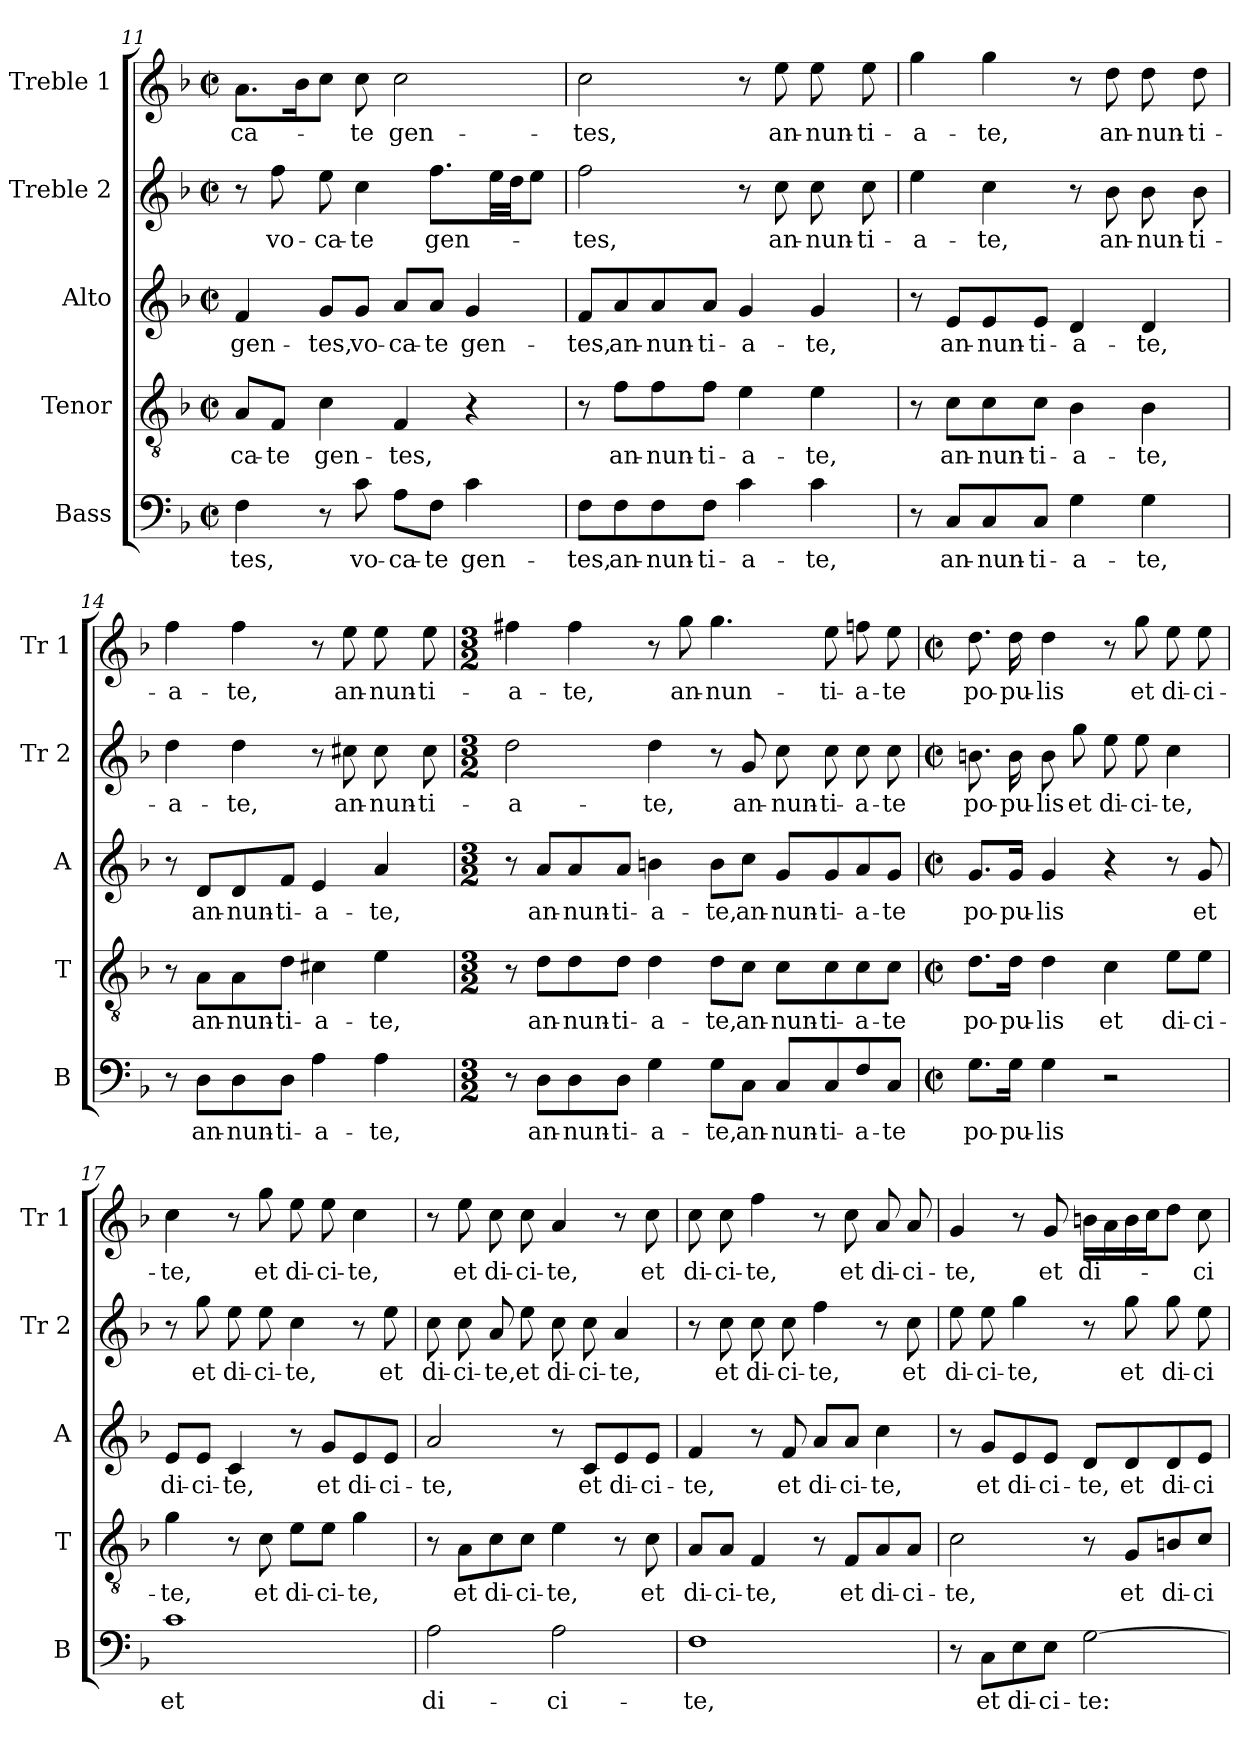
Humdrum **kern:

**kern	**text	**kern	**text	**kern	**text	**kern	**text	**kern	**text
*part5	*part5	*part4	*part4	*part3	*part3	*part2	*part2	*part1	*part1
*staff5	*staff5	*staff4	*staff4	*staff3	*staff3	*staff2	*staff2	*staff1	*staff1
*I"Bass	*	*I"Tenor	*	*I"Alto	*	*I"Treble 2	*	*I"Treble 1	*
*I'B	*	*I'T	*	*I'A	*	*I'Tr 2	*	*I'Tr 1	*
!!LO:PB:g=z
*clefF4	*	*clefGv2	*	*clefG2	*	*clefG2	*	*clefG2	*
*k[b-]	*	*k[b-]	*	*k[b-]	*	*k[b-]	*	*k[b-]	*
*F:	*	*F:	*	*F:	*	*F:	*	*F:	*
*M2/2	*	*M2/2	*	*M2/2	*	*M2/2	*	*M2/2	*
*met(c|)	*	*met(c|)	*	*met(c|)	*	*met(c|)	*	*met(c|)	*
=11	=11	=11	=11	=11	=11	=11	=11	=11	=11
!	!LO:LY:b	!	!LO:LY:b	!	!LO:LY:b	!	!	!	!LO:LY:b
4F\	-tes,	8A/L	-ca-	4f/	gen-	8r	.	8.a\L	-ca-
!	!	!	!LO:LY:b	!	!	!	!LO:LY:b	!	!
.	.	8F/J	-te	.	.	8ff\	vo-	.	.
.	.	.	.	.	.	.	.	16b-\k	.
!	!	!	!LO:LY:b	!	!LO:LY:b	!	!LO:LY:b	!	!
8r	.	4c\	gen-	8g/L	-tes,	8ee\	-ca-	8cc\J	.
!	!LO:LY:b	!	!	!	!LO:LY:b	!	!LO:LY:b	!	!LO:LY:b
8c\	vo-	.	.	8g/J	vo-	4cc\	-te	8cc\	-te
!	!LO:LY:b	!	!LO:LY:b	!	!LO:LY:b	!	!	!	!LO:LY:b
8A\L	-ca-	4F/	-tes,	8a/L	-ca-	.	.	2cc\	gen-
!	!LO:LY:b	!	!	!	!LO:LY:b	!	!LO:LY:b	!	!
8F\J	-te	.	.	8a/J	-te	8.ff\L	gen-	.	.
!	!LO:LY:b	!	!	!	!LO:LY:b	!	!	!	!
4c\	gen-	4r	.	4g/	gen-	.	.	.	.
.	.	.	.	.	.	32ee\LL	.	.	.
.	.	.	.	.	.	32dd\JJ	.	.	.
.	.	.	.	.	.	8ee\J	.	.	.
=12	=12	=12	=12	=12	=12	=12	=12	=12	=12
!	!LO:LY:b	!	!	!	!LO:LY:b	!	!LO:LY:b	!	!LO:LY:b
8F\L	-tes,	8r	.	8f/L	-tes,	2ff\	-tes,	2cc\	-tes,
!	!LO:LY:b	!	!LO:LY:b	!	!LO:LY:b	!	!	!	!
8F\	an-	8f\L	an-	8a/	an-	.	.	.	.
!	!LO:LY:b	!	!LO:LY:b	!	!LO:LY:b	!	!	!	!
8F\	-nun-	8f\	-nun-	8a/	-nun-	.	.	.	.
!	!LO:LY:b	!	!LO:LY:b	!	!LO:LY:b	!	!	!	!
8F\J	-ti-	8f\J	-ti-	8a/J	-ti-	.	.	.	.
!	!LO:LY:b	!	!LO:LY:b	!	!LO:LY:b	!	!	!	!
4c\	-a-	4e\	-a-	4g/	-a-	8r	.	8r	.
!	!	!	!	!	!	!	!LO:LY:b	!	!LO:LY:b
.	.	.	.	.	.	8cc\	an-	8ee\	an-
!	!LO:LY:b	!	!LO:LY:b	!	!LO:LY:b	!	!LO:LY:b	!	!LO:LY:b
4c\	-te,	4e\	-te,	4g/	-te,	8cc\	-nun-	8ee\	-nun-
!	!	!	!	!	!	!	!LO:LY:b	!	!LO:LY:b
.	.	.	.	.	.	8cc\	-ti-	8ee\	-ti-
=13	=13	=13	=13	=13	=13	=13	=13	=13	=13
!	!	!	!	!	!	!	!LO:LY:b	!	!LO:LY:b
8r	.	8r	.	8r	.	4ee\	-a-	4gg\	-a-
!	!LO:LY:b	!	!LO:LY:b	!	!LO:LY:b	!	!	!	!
8C/L	an-	8c\L	an-	8e/L	an-	.	.	.	.
!	!LO:LY:b	!	!LO:LY:b	!	!LO:LY:b	!	!LO:LY:b	!	!LO:LY:b
8C/	-nun-	8c\	-nun-	8e/	-nun-	4cc\	-te,	4gg\	-te,
!	!LO:LY:b	!	!LO:LY:b	!	!LO:LY:b	!	!	!	!
8C/J	-ti-	8c\J	-ti-	8e/J	-ti-	.	.	.	.
!	!LO:LY:b	!	!LO:LY:b	!	!LO:LY:b	!	!	!	!
4G\	-a-	4B-\	-a-	4d/	-a-	8r	.	8r	.
!	!	!	!	!	!	!	!LO:LY:b	!	!LO:LY:b
.	.	.	.	.	.	8b-\	an-	8dd\	an-
!	!LO:LY:b	!	!LO:LY:b	!	!LO:LY:b	!	!LO:LY:b	!	!LO:LY:b
4G\	-te,	4B-\	-te,	4d/	-te,	8b-\	-nun-	8dd\	-nun-
!	!	!	!	!	!	!	!LO:LY:b	!	!LO:LY:b
.	.	.	.	.	.	8b-\	-ti-	8dd\	-ti-
=14	=14	=14	=14	=14	=14	=14	=14	=14	=14
!	!	!	!	!	!	!	!LO:LY:b	!	!LO:LY:b
8r	.	8r	.	8r	.	4dd\	-a-	4ff\	-a-
!	!LO:LY:b	!	!LO:LY:b	!	!LO:LY:b	!	!	!	!
8D\L	an-	8A\L	an-	8d/L	an-	.	.	.	.
!	!LO:LY:b	!	!LO:LY:b	!	!LO:LY:b	!	!LO:LY:b	!	!LO:LY:b
8D\	-nun-	8A\	-nun-	8d/	-nun-	4dd\	-te,	4ff\	-te,
!	!LO:LY:b	!	!LO:LY:b	!	!LO:LY:b	!	!	!	!
8D\J	-ti-	8d\J	-ti-	8f/J	-ti-	.	.	.	.
!	!LO:LY:b	!	!LO:LY:b	!	!LO:LY:b	!	!	!	!
4A\	-a-	4c#X\	-a-	4e/	-a-	8r	.	8r	.
!	!	!	!	!	!	!	!LO:LY:b	!	!LO:LY:b
.	.	.	.	.	.	8cc#X\	an-	8ee\	an-
!	!LO:LY:b	!	!LO:LY:b	!	!LO:LY:b	!	!LO:LY:b	!	!LO:LY:b
4A\	-te,	4e\	-te,	4a/	-te,	8cc#\	-nun-	8ee\	-nun-
!	!	!	!	!	!	!	!LO:LY:b	!	!LO:LY:b
.	.	.	.	.	.	8cc#\	-ti-	8ee\	-ti-
!!LO:LB:g=z
=15	=15	=15	=15	=15	=15	=15	=15	=15	=15
*M3/2	*	*M3/2	*	*M3/2	*	*M3/2	*	*M3/2	*
!	!	!	!	!	!	!	!LO:LY:b	!	!LO:LY:b
8r	.	8r	.	8r	.	2dd\	-a-	4ff#X\	-a-
!	!LO:LY:b	!	!LO:LY:b	!	!LO:LY:b	!	!	!	!
8D\L	an-	8d\L	an-	8a/L	an-	.	.	.	.
!	!LO:LY:b	!	!LO:LY:b	!	!LO:LY:b	!	!	!	!LO:LY:b
8D\	-nun-	8d\	-nun-	8a/	-nun-	.	.	4ff#\	-te,
!	!LO:LY:b	!	!LO:LY:b	!	!LO:LY:b	!	!	!	!
8D\J	-ti-	8d\J	-ti-	8a/J	-ti-	.	.	.	.
!	!LO:LY:b	!	!LO:LY:b	!	!LO:LY:b	!	!LO:LY:b	!	!
4G\	-a-	4d\	-a-	4bn\	-a-	4dd\	-te,	8r	.
!	!	!	!	!	!	!	!	!	!LO:LY:b
.	.	.	.	.	.	.	.	8gg\	an-
!	!LO:LY:b	!	!LO:LY:b	!	!LO:LY:b	!	!	!	!LO:LY:b
8G\L	-te,	8d\L	-te,	8b\L	-te,	8r	.	4.gg\	-nun-
!	!LO:LY:b	!	!LO:LY:b	!	!LO:LY:b	!	!LO:LY:b	!	!
8C\J	an-	8c\J	an-	8cc\J	an-	8g/	an-	.	.
!	!LO:LY:b	!	!LO:LY:b	!	!LO:LY:b	!	!LO:LY:b	!	!
8C/L	-nun-	8c\L	-nun-	8g/L	-nun-	8cc\	-nun-	.	.
!	!LO:LY:b	!	!LO:LY:b	!	!LO:LY:b	!	!LO:LY:b	!	!LO:LY:b
8C/	-ti-	8c\	-ti-	8g/	-ti-	8cc\	-ti-	8ee\	-ti-
!	!LO:LY:b	!	!LO:LY:b	!	!LO:LY:b	!	!LO:LY:b	!	!LO:LY:b
8F/	-a-	8c\	-a-	8a/	-a-	8cc\	-a-	8ffn\	-a-
!	!LO:LY:b	!	!LO:LY:b	!	!LO:LY:b	!	!LO:LY:b	!	!LO:LY:b
8C/J	-te	8c\J	-te	8g/J	-te	8cc\	-te	8ee\	-te
=16	=16	=16	=16	=16	=16	=16	=16	=16	=16
*M2/2	*	*M2/2	*	*M2/2	*	*M2/2	*	*M2/2	*
*met(c|)	*	*met(c|)	*	*met(c|)	*	*met(c|)	*	*met(c|)	*
!	!LO:LY:b	!	!LO:LY:b	!	!LO:LY:b	!	!LO:LY:b	!	!LO:LY:b
8.G\L	po-	8.d\L	po-	8.g/L	po-	8.bn\	po-	8.dd\	po-
!	!LO:LY:b	!	!LO:LY:b	!	!LO:LY:b	!	!LO:LY:b	!	!LO:LY:b
16G\Jk	-pu-	16d\Jk	-pu-	16g/Jk	-pu-	16b\	-pu-	16dd\	-pu-
!	!LO:LY:b	!	!LO:LY:b	!	!LO:LY:b	!	!LO:LY:b	!	!LO:LY:b
4G\	-lis	4d\	-lis	4g/	-lis	8b\	-lis	4dd\	-lis
!	!	!	!	!	!	!	!LO:LY:b	!	!
.	.	.	.	.	.	8gg\	et	.	.
!	!	!	!LO:LY:b	!	!	!	!LO:LY:b	!	!
2r	.	4c\	et	4r	.	8ee\	di-	8r	.
!	!	!	!	!	!	!	!LO:LY:b	!	!LO:LY:b
.	.	.	.	.	.	8ee\	-ci-	8gg\	et
!	!	!	!LO:LY:b	!	!	!	!LO:LY:b	!	!LO:LY:b
.	.	8e\L	di-	8r	.	4cc\	-te,	8ee\	di-
!	!	!	!LO:LY:b	!	!LO:LY:b	!	!	!	!LO:LY:b
.	.	8e\J	-ci-	8g/	et	.	.	8ee\	-ci-
=17	=17	=17	=17	=17	=17	=17	=17	=17	=17
!	!LO:LY:b	!	!LO:LY:b	!	!LO:LY:b	!	!	!	!LO:LY:b
1c	et	4g\	-te,	8e/L	di-	8r	.	4cc\	-te,
!	!	!	!	!	!LO:LY:b	!	!LO:LY:b	!	!
.	.	.	.	8e/J	-ci-	8gg\	et	.	.
!	!	!	!	!	!LO:LY:b	!	!LO:LY:b	!	!
.	.	8r	.	4c/	-te,	8ee\	di-	8r	.
!	!	!	!LO:LY:b	!	!	!	!LO:LY:b	!	!LO:LY:b
.	.	8c\	et	.	.	8ee\	-ci-	8gg\	et
!	!	!	!LO:LY:b	!	!	!	!LO:LY:b	!	!LO:LY:b
.	.	8e\L	di-	8r	.	4cc\	-te,	8ee\	di-
!	!	!	!LO:LY:b	!	!LO:LY:b	!	!	!	!LO:LY:b
.	.	8e\J	-ci-	8g/L	et	.	.	8ee\	-ci-
!	!	!	!LO:LY:b	!	!LO:LY:b	!	!	!	!LO:LY:b
.	.	4g\	-te,	8e/	di-	8r	.	4cc\	-te,
!	!	!	!	!	!LO:LY:b	!	!LO:LY:b	!	!
.	.	.	.	8e/J	-ci-	8ee\	et	.	.
=18	=18	=18	=18	=18	=18	=18	=18	=18	=18
!	!LO:LY:b	!	!	!	!LO:LY:b	!	!LO:LY:b	!	!
2A\	di-	8r	.	2a/	-te,	8cc\	di-	8r	.
!	!	!	!LO:LY:b	!	!	!	!LO:LY:b	!	!LO:LY:b
.	.	8A\L	et	.	.	8cc\	-ci-	8ee\	et
!	!	!	!LO:LY:b	!	!	!	!LO:LY:b	!	!LO:LY:b
.	.	8c\	di-	.	.	8a/	-te,	8cc\	di-
!	!	!	!LO:LY:b	!	!	!	!LO:LY:b	!	!LO:LY:b
.	.	8c\J	-ci-	.	.	8ee\	et	8cc\	-ci-
!	!LO:LY:b	!	!LO:LY:b	!	!	!	!LO:LY:b	!	!LO:LY:b
2A\	-ci-	4e\	-te,	8r	.	8cc\	di-	4a/	-te,
!	!	!	!	!	!LO:LY:b	!	!LO:LY:b	!	!
.	.	.	.	8c/L	et	8cc\	-ci-	.	.
!	!	!	!	!	!LO:LY:b	!	!LO:LY:b	!	!
.	.	8r	.	8e/	di-	4a/	-te,	8r	.
!	!	!	!LO:LY:b	!	!LO:LY:b	!	!	!	!LO:LY:b
.	.	8c\	et	8e/J	-ci-	.	.	8cc\	et
!!LO:LB:g=z
=19	=19	=19	=19	=19	=19	=19	=19	=19	=19
!	!LO:LY:b	!	!LO:LY:b	!	!LO:LY:b	!	!	!	!LO:LY:b
1F	-te,	8A/L	di-	4f/	-te,	8r	.	8cc\	di-
!	!	!	!LO:LY:b	!	!	!	!LO:LY:b	!	!LO:LY:b
.	.	8A/J	-ci-	.	.	8cc\	et	8cc\	-ci-
!	!	!	!LO:LY:b	!	!	!	!LO:LY:b	!	!LO:LY:b
.	.	4F/	-te,	8r	.	8cc\	di-	4ff\	-te,
!	!	!	!	!	!LO:LY:b	!	!LO:LY:b	!	!
.	.	.	.	8f/	et	8cc\	-ci-	.	.
!	!	!	!	!	!LO:LY:b	!	!LO:LY:b	!	!
.	.	8r	.	8a/L	di-	4ff\	-te,	8r	.
!	!	!	!LO:LY:b	!	!LO:LY:b	!	!	!	!LO:LY:b
.	.	8F/L	et	8a/J	-ci-	.	.	8cc\	et
!	!	!	!LO:LY:b	!	!LO:LY:b	!	!	!	!LO:LY:b
.	.	8A/	di-	4cc\	-te,	8r	.	8a/	di-
!	!	!	!LO:LY:b	!	!	!	!LO:LY:b	!	!LO:LY:b
.	.	8A/J	-ci-	.	.	8cc\	et	8a/	-ci-
=20	=20	=20	=20	=20	=20	=20	=20	=20	=20
!	!	!	!LO:LY:b	!	!	!	!LO:LY:b	!	!LO:LY:b
8r	.	2c\	-te,	8r	.	8ee\	di-	4g/	-te,
!	!LO:LY:b	!	!	!	!LO:LY:b	!	!LO:LY:b	!	!
8C\L	et	.	.	8g/L	et	8ee\	-ci-	.	.
!	!LO:LY:b	!	!	!	!LO:LY:b	!	!LO:LY:b	!	!
8E\	di-	.	.	8e/	di-	4gg\	-te,	8r	.
!	!LO:LY:b	!	!	!	!LO:LY:b	!	!	!	!LO:LY:b
8E\J	-ci-	.	.	8e/J	-ci-	.	.	8g/	et
!	!LO:LY:b	!	!	!	!LO:LY:b	!	!	!	!LO:LY:b
[2G\	-te:	8r	.	8d/L	-te,	8r	.	16bn\LL	di-
.	.	.	.	.	.	.	.	16a\	.
!	!	!	!LO:LY:b	!	!LO:LY:b	!	!LO:LY:b	!	!
.	.	8G/L	et	8d/	et	8gg\	et	16b\	.
.	.	.	.	.	.	.	.	16cc\J	.
!	!	!	!LO:LY:b	!	!LO:LY:b	!	!LO:LY:b	!	!
.	.	8Bn/	di-	8d/	di-	8gg\	di-	8dd\J	.
!	!	!	!LO:LY:b	!	!LO:LY:b	!	!LO:LY:b	!	!LO:LY:b
.	.	8c/J	-ci-	8e/J	-ci-	8ee\	-ci-	8cc\	-ci-
=	=	=	=	=	=	=	=	=	=
*-	*-	*-	*-	*-	*-	*-	*-	*-	*-
